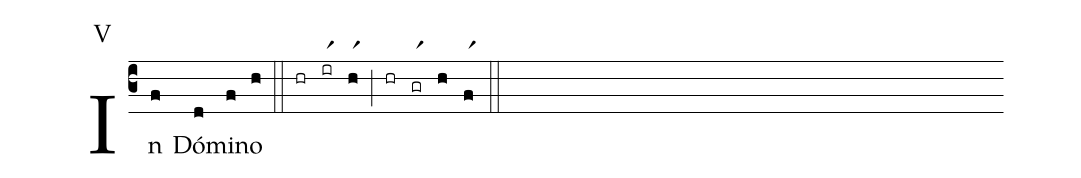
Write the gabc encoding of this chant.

annotation: V;
%%
(c3) In(f) Dó(d)mi(f)no(h) (::) (hr)(irr1)(hr1)(;)(hr)(grr1)(h)(fr1)(::)
